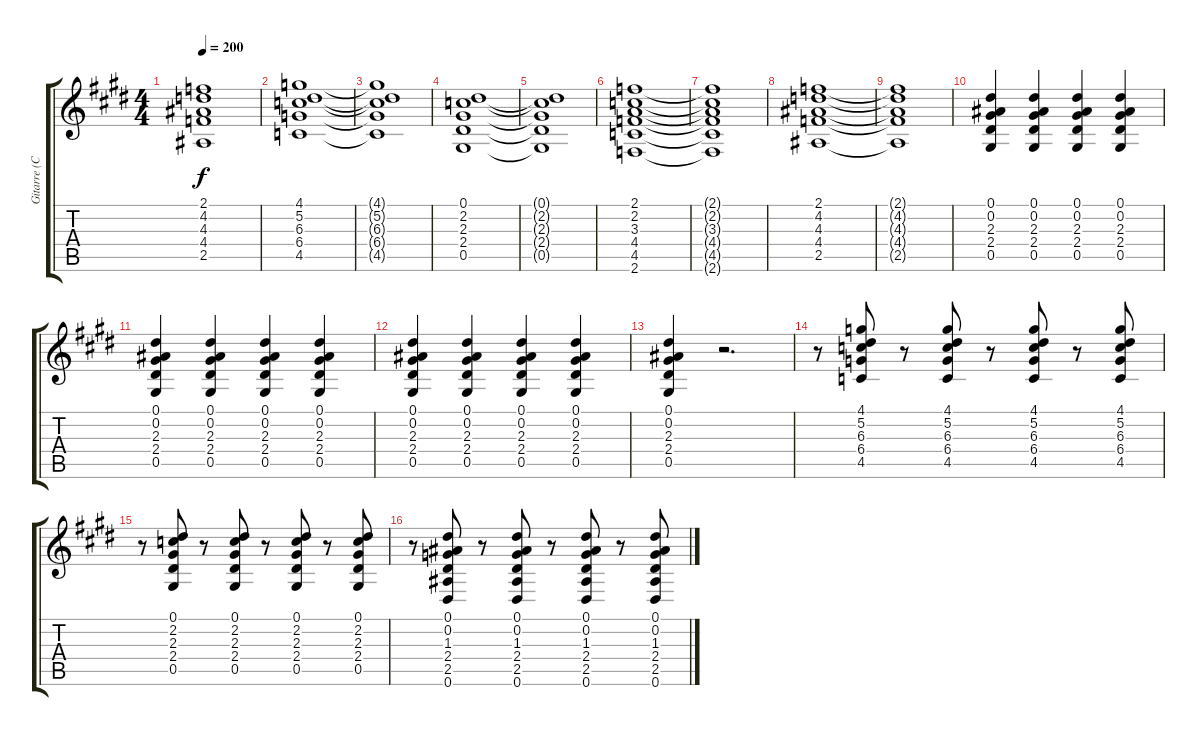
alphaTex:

\track ("Gitarre (Clean)" "Gitarre (C") {instrument electricguitarclean}
\staff {score tabs}
\tuning (Eb4 Bb3 Gb3 Db3 Ab2 Eb2) {hide}
\ts (4 4)
\tempo 200
\clef g2
\ks e
(2.1{t} 4.2{t} 4.3{t} 4.4{t} 2.5{t}).1{dy f} |
(4.1 5.2 6.3 6.4 4.5).1 |
(4.1{t} 5.2{t} 6.3{t} 6.4{t} 4.5{t}).1 |
(0.1 2.2 2.3 2.4 0.5).1 |
(0.1{t} 2.2{t} 2.3{t} 2.4{t} 0.5{t}).1 |
(2.1 2.2 3.3 4.4 4.5 2.6).1 |
(2.1{t} 2.2{t} 3.3{t} 4.4{t} 4.5{t} 2.6{t}).1 |
(2.1 4.2 4.3 4.4 2.5).1 |
(2.1{t} 4.2{t} 4.3{t} 4.4{t} 2.5{t}).1 |
(0.1 0.2 2.3 2.4 0.5).4 (0.1 0.2 2.3 2.4 0.5).4 (0.1 0.2 2.3 2.4 0.5).4 (0.1 0.2 2.3 2.4 0.5).4 |
(0.1 0.2 2.3 2.4 0.5).4 (0.1 0.2 2.3 2.4 0.5).4 (0.1 0.2 2.3 2.4 0.5).4 (0.1 0.2 2.3 2.4 0.5).4 |
(0.1 0.2 2.3 2.4 0.5).4 (0.1 0.2 2.3 2.4 0.5).4 (0.1 0.2 2.3 2.4 0.5).4 (0.1 0.2 2.3 2.4 0.5).4 |
(0.1 0.2 2.3 2.4 0.5).4 r.2{d} |
r.8 (4.1 5.2 6.3 6.4 4.5).8 r.8 (4.1 5.2 6.3 6.4 4.5).8 r.8 (4.1 5.2 6.3 6.4 4.5).8 r.8 (4.1 5.2 6.3 6.4 4.5).8 |
r.8 (0.1 2.2 2.3 2.4 0.5).8 r.8 (0.1 2.2 2.3 2.4 0.5).8 r.8 (0.1 2.2 2.3 2.4 0.5).8 r.8 (0.1 2.2 2.3 2.4 0.5).8 |
r.8 (0.1 0.2 1.3 2.4 2.5 0.6).8 r.8 (0.1 0.2 1.3 2.4 2.5 0.6).8 r.8 (0.1 0.2 1.3 2.4 2.5 0.6).8 r.8 (0.1 0.2 1.3 2.4 2.5 0.6).8
